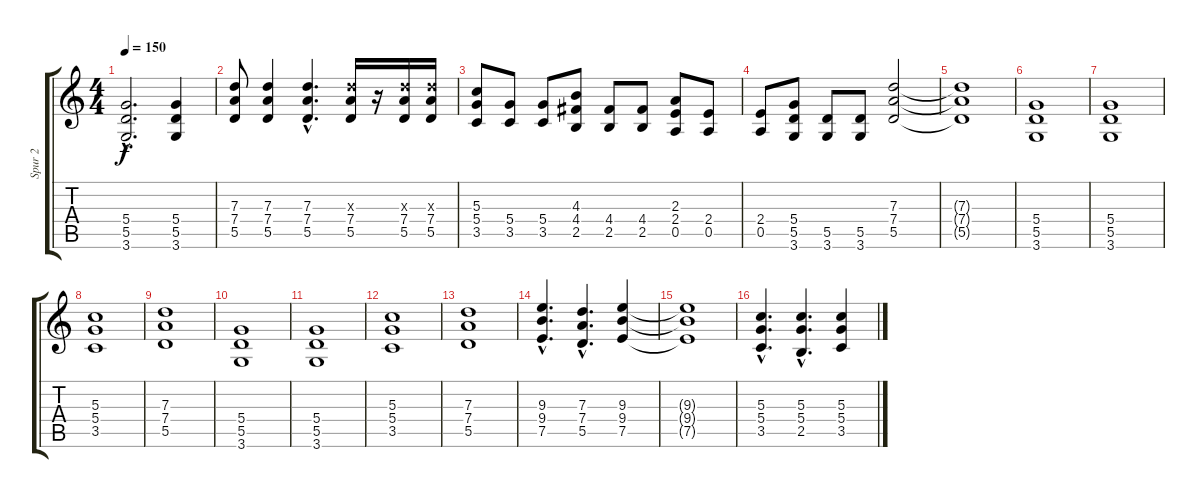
\track ("Spur 2" "Spur 2") {instrument distortionguitar}
\staff {score tabs}
\tuning (E4 B3 G3 D3 A2 E2) {hide}
\ts (4 4)
\tempo 150
\clef g2
\ks c
(5.4{hac} 5.5{hac} 3.6{hac}).2{d dy f} (5.4 5.5 3.6).4 |
(7.3 7.4 5.5).8 (7.3 7.4 5.5).4 (7.3{hac} 7.4{hac} 5.5{hac}).4{d} (7.3{x} 7.4 5.5).16 r.16 (7.3{x} 7.4 5.5).16 (7.3{x} 7.4 5.5).16 |
(5.3 5.4 3.5).8 (5.4 3.5).8 (5.4 3.5).8 (4.3 4.4 2.5).8 (4.4 2.5).8 (4.4 2.5).8 (2.3 2.4 0.5).8 (2.4 0.5).8 |
(2.4 0.5).8 (5.4 5.5 3.6).8 (5.5 3.6).8 (5.5 3.6).8 (7.3 7.4 5.5).2 |
(7.3{t} 7.4{t} 5.5{t}).1 |
(5.4 5.5 3.6).1 |
(5.4 5.5 3.6).1 |
(5.3 5.4 3.5).1 |
(7.3 7.4 5.5).1 |
(5.4 5.5 3.6).1 |
(5.4 5.5 3.6).1 |
(5.3 5.4 3.5).1 |
(7.3 7.4 5.5).1 |
(9.3{hac} 9.4{hac} 7.5{hac}).4{d} (7.3{hac} 7.4{hac} 5.5{hac}).4{d} (9.3 9.4 7.5).4 |
(9.3{t} 9.4{t} 7.5{t}).1 |
(5.3{hac} 5.4{hac} 3.5{hac}).4{d} (5.3{hac} 5.4{hac} 2.5{hac}).4{d} (5.3 5.4 3.5).4
